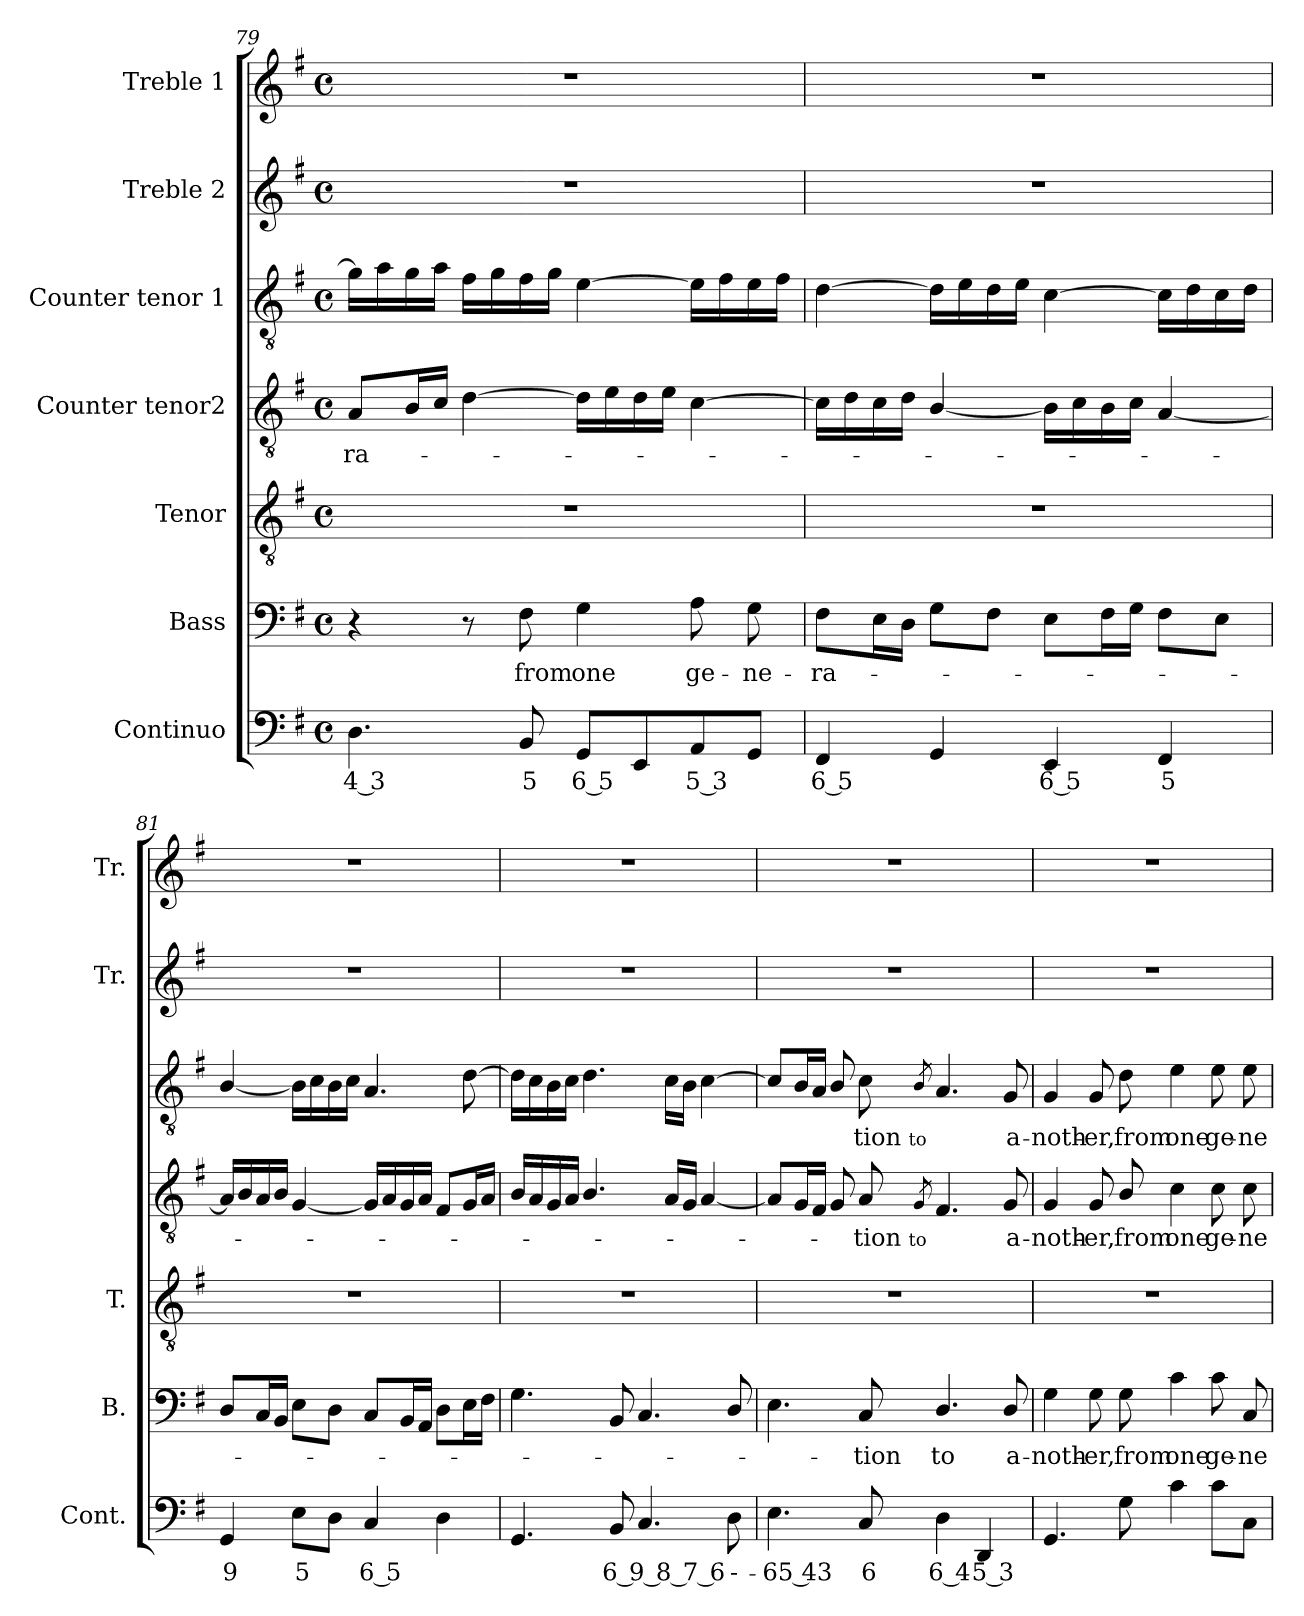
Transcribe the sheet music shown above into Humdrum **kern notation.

**kern	**text	**kern	**text	**kern	**kern	**text	**kern	**text	**kern	**kern
*part7	*part7	*part6	*part6	*part5	*part4	*part4	*part3	*part3	*part2	*part1
*staff7	*staff7	*staff6	*staff6	*staff5	*staff4	*staff4	*staff3	*staff3	*staff2	*staff1
*I"Continuo	*	*I"Bass	*	*I"Tenor	*I"Counter tenor2	*	*I"Counter tenor 1	*	*I"Treble 2	*I"Treble 1
*I'Cont.	*	*I'B.	*	*I'T.	*	*	*	*	*I'Tr.	*I'Tr.
!!LO:LB:g=z
*clefF4	*	*clefF4	*	*clefGv2	*clefGv2	*	*clefGv2	*	*clefG2	*clefG2
*	*	*	*	*ITrd7c12	*ITrd7c12	*	*ITrd7c12	*	*	*
*k[f#]	*	*k[f#]	*	*k[f#]	*k[f#]	*	*k[f#]	*	*k[f#]	*k[f#]
*G:	*	*G:	*	*G:	*G:	*	*G:	*	*G:	*G:
*M4/4	*	*M4/4	*	*M4/4	*M4/4	*	*M4/4	*	*M4/4	*M4/4
*met(c)	*	*met(c)	*	*met(c)	*met(c)	*	*met(c)	*	*met(c)	*met(c)
=79	=79	=79	=79	=79	=79	=79	=79	=79	=79	=79
!	!LO:LY:b:color=#000000	!	!	!	!	!	!	!	!	!
!	!	!	!	!	!	!LO:LY:b:color=#000000	!	!	!	!
4.Di\	4 3	4r	.	1r	8AAi/L	-ra-	16Gi\LL]	.	1r	1r
.	.	.	.	.	.	.	16Ai\	.	.	.
.	.	.	.	.	16BBi/L	.	16Gi\	.	.	.
.	.	.	.	.	16Ci/JJ	.	16Ai\JJ	.	.	.
.	.	8r	.	.	[4Di\	.	16F#i\LL	.	.	.
.	.	.	.	.	.	.	16Gi\	.	.	.
!	!LO:LY:b:color=#000000	!	!	!	!	!	!	!	!	!
!	!	!	!LO:LY:b:color=#000000	!	!	!	!	!	!	!
8BBi/	5	8F#i\	from	.	.	.	16F#i\	.	.	.
.	.	.	.	.	.	.	16Gi\JJ	.	.	.
!	!LO:LY:b:color=#000000	!	!	!	!	!	!	!	!	!
!	!	!	!LO:LY:b:color=#000000	!	!	!	!	!	!	!
8GGi/L	6 5	4Gi\	one	.	16Di\LL]	.	[4Ei\	.	.	.
.	.	.	.	.	16Ei\	.	.	.	.	.
8EEi/	.	.	.	.	16Di\	.	.	.	.	.
.	.	.	.	.	16Ei\JJ	.	.	.	.	.
!	!LO:LY:b:color=#000000	!	!	!	!	!	!	!	!	!
!	!	!	!LO:LY:b:color=#000000	!	!	!	!	!	!	!
8AAi/	5 3	8Ai\	ge-	.	[4Ci\	.	16Ei\LL]	.	.	.
.	.	.	.	.	.	.	16F#i\	.	.	.
!	!	!	!LO:LY:b:color=#000000	!	!	!	!	!	!	!
8GGi/J	.	8Gi\	-ne-	.	.	.	16Ei\	.	.	.
.	.	.	.	.	.	.	16F#i\JJ	.	.	.
=80	=80	=80	=80	=80	=80	=80	=80	=80	=80	=80
!	!LO:LY:b:color=#000000	!	!	!	!	!	!	!	!	!
!	!	!	!LO:LY:b:color=#000000	!	!	!	!	!	!	!
4FF#i/	6 5	8F#i\L	-ra-	1r	16Ci\LL]	.	[4Di\	.	1r	1r
.	.	.	.	.	16Di\	.	.	.	.	.
.	.	16Ei\L	.	.	16Ci\	.	.	.	.	.
.	.	16Di\JJ	.	.	16Di\JJ	.	.	.	.	.
4GGi/	.	8Gi\L	.	.	[4BBi/	.	16Di\LL]	.	.	.
.	.	.	.	.	.	.	16Ei\	.	.	.
.	.	8F#i\J	.	.	.	.	16Di\	.	.	.
.	.	.	.	.	.	.	16Ei\JJ	.	.	.
!	!LO:LY:b:color=#000000	!	!	!	!	!	!	!	!	!
4EEi/	6 5	8Ei\L	.	.	16BBi\LL]	.	[4Ci\	.	.	.
.	.	.	.	.	16Ci\	.	.	.	.	.
.	.	16F#i\L	.	.	16BBi\	.	.	.	.	.
.	.	16Gi\JJ	.	.	16Ci\JJ	.	.	.	.	.
!	!LO:LY:b:color=#000000	!	!	!	!	!	!	!	!	!
4FF#i/	5	8F#i\L	.	.	[4AAi/	.	16Ci\LL]	.	.	.
.	.	.	.	.	.	.	16Di\	.	.	.
.	.	8Ei\J	.	.	.	.	16Ci\	.	.	.
.	.	.	.	.	.	.	16Di\JJ	.	.	.
=81	=81	=81	=81	=81	=81	=81	=81	=81	=81	=81
!	!LO:LY:b:color=#000000	!	!	!	!	!	!	!	!	!
4GGi/	9	8Di/L	.	1r	16AAi/LL]	.	[4BBi/	.	1r	1r
.	.	.	.	.	16BBi/	.	.	.	.	.
.	.	16Ci/L	.	.	16AAi/	.	.	.	.	.
.	.	16BBi/JJ	.	.	16BBi/JJ	.	.	.	.	.
!	!LO:LY:b:color=#000000	!	!	!	!	!	!	!	!	!
8Ei\L	5	8Ei\L	.	.	[4GGi/	.	16BBi\LL]	.	.	.
.	.	.	.	.	.	.	16Ci\	.	.	.
8Di\J	.	8Di\J	.	.	.	.	16BBi\	.	.	.
.	.	.	.	.	.	.	16Ci\JJ	.	.	.
!	!LO:LY:b:color=#000000	!	!	!	!	!	!	!	!	!
4Ci/	6 5	8Ci/L	.	.	16GGi/LL]	.	4.AAi/	.	.	.
.	.	.	.	.	16AAi/	.	.	.	.	.
.	.	16BBi/L	.	.	16GGi/	.	.	.	.	.
.	.	16AAi/JJ	.	.	16AAi/JJ	.	.	.	.	.
4Di\	.	8Di\L	.	.	8FF#i/L	.	.	.	.	.
.	.	16Ei\L	.	.	16GGi/L	.	[8Di\	.	.	.
.	.	16F#i\JJ	.	.	16AAi/JJ	.	.	.	.	.
!!LO:LB:g=z
=82	=82	=82	=82	=82	=82	=82	=82	=82	=82	=82
4.GGi/	.	4.Gi\	.	1r	16BBi/LL	.	16Di\LL]	.	1r	1r
.	.	.	.	.	16AAi/	.	16Ci\	.	.	.
.	.	.	.	.	16GGi/	.	16BBi\	.	.	.
.	.	.	.	.	16AAi/JJ	.	16Ci\JJ	.	.	.
.	.	.	.	.	4.BBi/	.	4.Di\	.	.	.
!	!LO:LY:b:color=#000000	!	!	!	!	!	!	!	!	!
8BBi/	6 9 8 7 6	8BBi/	.	.	.	.	.	.	.	.
4.Ci/	.	4.Ci/	.	.	.	.	.	.	.	.
.	.	.	.	.	16AAi/LL	.	16Ci\LL	.	.	.
.	.	.	.	.	16GGi/JJ	.	16BBi\JJ	.	.	.
.	.	.	.	.	[4AAi/	.	[4Ci\	.	.	.
!	!LO:LY:b:color=#000000	!	!	!	!	!	!	!	!	!
8Di\	----	8Di/	.	.	.	.	.	.	.	.
=83	=83	=83	=83	=83	=83	=83	=83	=83	=83	=83
!	!LO:LY:b:color=#000000	!	!	!	!	!	!	!	!	!
4.Ei\	65 43	4.Ei\	.	1r	8AAi/L]	.	8Ci/L]	.	1r	1r
.	.	.	.	.	16GGi/L	.	16BBi/L	.	.	.
.	.	.	.	.	16FF#i/JJ	.	16AAi/JJ	.	.	.
.	.	.	.	.	8GGi/	.	8BBi/	.	.	.
!	!LO:LY:b:color=#000000	!	!	!	!	!	!	!	!	!
!	!	!	!LO:LY:b:color=#000000	!	!	!	!	!	!	!
!	!	!	!	!	!	!LO:LY:b:color=#000000	!	!	!	!
!	!	!	!	!	!	!	!	!LO:LY:b:color=#000000	!	!
8Ci/	6	8Ci/	-tion	.	8AAi/	-tion	8Ci\	-tion	.	.
!	!	!	!	!	!	!	!	!LO:LY:b:color=#000000	!	!
!	!	!	!	!	!	!LO:LY:b:color=#000000	!	!	!	!
.	.	.	.	.	8qGGi/	to	8qBBi/	to	.	.
!	!LO:LY:b:color=#000000	!	!	!	!	!	!	!	!	!
!	!	!	!LO:LY:b:color=#000000	!	!	!	!	!	!	!
4Di\	6 4	4.Di/	to	.	4.FF#i/	.	4.AAi/	.	.	.
!	!LO:LY:b:color=#000000	!	!	!	!	!	!	!	!	!
4DDi/	5 3	.	.	.	.	.	.	.	.	.
!	!	!	!LO:LY:b:color=#000000	!	!	!	!	!	!	!
!	!	!	!	!	!	!LO:LY:b:color=#000000	!	!	!	!
!	!	!	!	!	!	!	!	!LO:LY:b:color=#000000	!	!
.	.	8Di/	a-	.	8GGi/	a-	8GGi/	a-	.	.
=84	=84	=84	=84	=84	=84	=84	=84	=84	=84	=84
!	!	!	!LO:LY:b:color=#000000	!	!	!	!	!	!	!
!	!	!	!	!	!	!LO:LY:b:color=#000000	!	!	!	!
!	!	!	!	!	!	!	!	!LO:LY:b:color=#000000	!	!
4.GGi/	.	4Gi\	-noth-	1r	4GGi/	-noth-	4GGi/	-noth-	1r	1r
!	!	!	!LO:LY:b:color=#000000	!	!	!	!	!	!	!
!	!	!	!	!	!	!LO:LY:b:color=#000000	!	!	!	!
!	!	!	!	!	!	!	!	!LO:LY:b:color=#000000	!	!
.	.	8Gi\	-er,	.	8GGi/	-er,	8GGi/	-er,	.	.
!	!	!	!LO:LY:b:color=#000000	!	!	!	!	!	!	!
!	!	!	!	!	!	!LO:LY:b:color=#000000	!	!	!	!
!	!	!	!	!	!	!	!	!LO:LY:b:color=#000000	!	!
8Gi\	.	8Gi\	from	.	8BBi/	from	8Di\	from	.	.
!	!	!	!LO:LY:b:color=#000000	!	!	!	!	!	!	!
!	!	!	!	!	!	!LO:LY:b:color=#000000	!	!	!	!
!	!	!	!	!	!	!	!	!LO:LY:b:color=#000000	!	!
4ci\	.	4ci\	one	.	4Ci\	one	4Ei\	one	.	.
!	!	!	!LO:LY:b:color=#000000	!	!	!	!	!	!	!
!	!	!	!	!	!	!LO:LY:b:color=#000000	!	!	!	!
!	!	!	!	!	!	!	!	!LO:LY:b:color=#000000	!	!
8ci\L	.	8ci\	ge-	.	8Ci\	ge-	8Ei\	ge-	.	.
!	!	!	!LO:LY:b:color=#000000	!	!	!	!	!	!	!
!	!	!	!	!	!	!LO:LY:b:color=#000000	!	!	!	!
!	!	!	!	!	!	!	!	!LO:LY:b:color=#000000	!	!
8Ci\J	.	8Ci/	-ne-	.	8Ci\	-ne-	8Ei\	-ne-	.	.
=	=	=	=	=	=	=	=	=	=	=
*-	*-	*-	*-	*-	*-	*-	*-	*-	*-	*-
